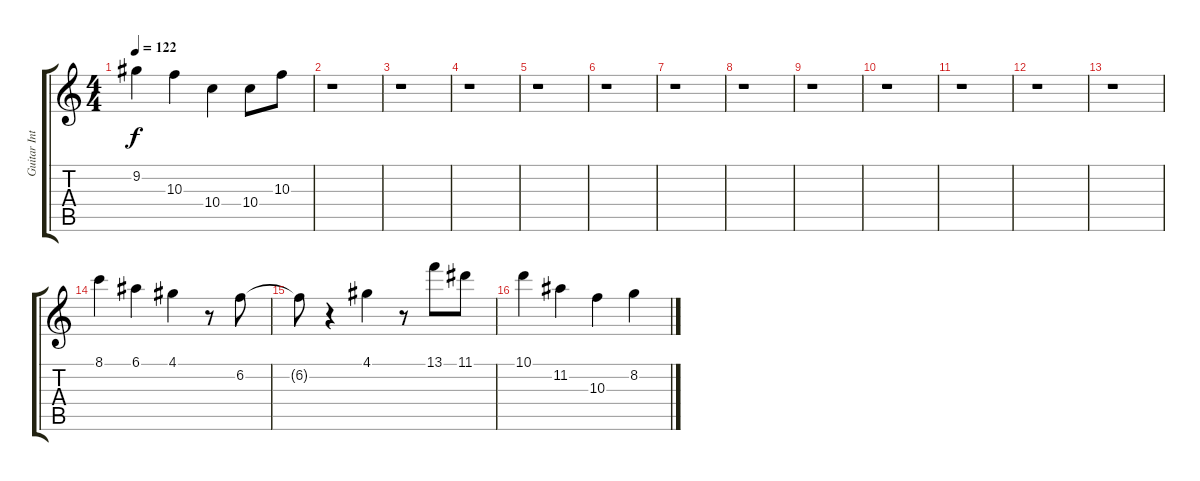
\track ("Guitar Intro" "Guitar Int") {instrument distortionguitar}
\staff {score tabs}
\tuning (E4 B3 G3 D3 A2 E2) {hide}
\ts (4 4)
\tempo 122
\clef g2
\ks c
9.2.4{dy f} 10.3.4 10.4.4 10.4.8 10.3.8 |
r.1 |
r.1 |
r.1 |
r.1 |
r.1 |
r.1 |
r.1 |
r.1 |
r.1 |
r.1 |
r.1 |
r.1 |
8.1.4 6.1.4 4.1.4 r.8 6.2.8 |
6.2{t}.8 r.4 4.1.4 r.8 13.1.8 11.1.8 |
10.1.4 11.2.4 10.3.4 8.2.4
